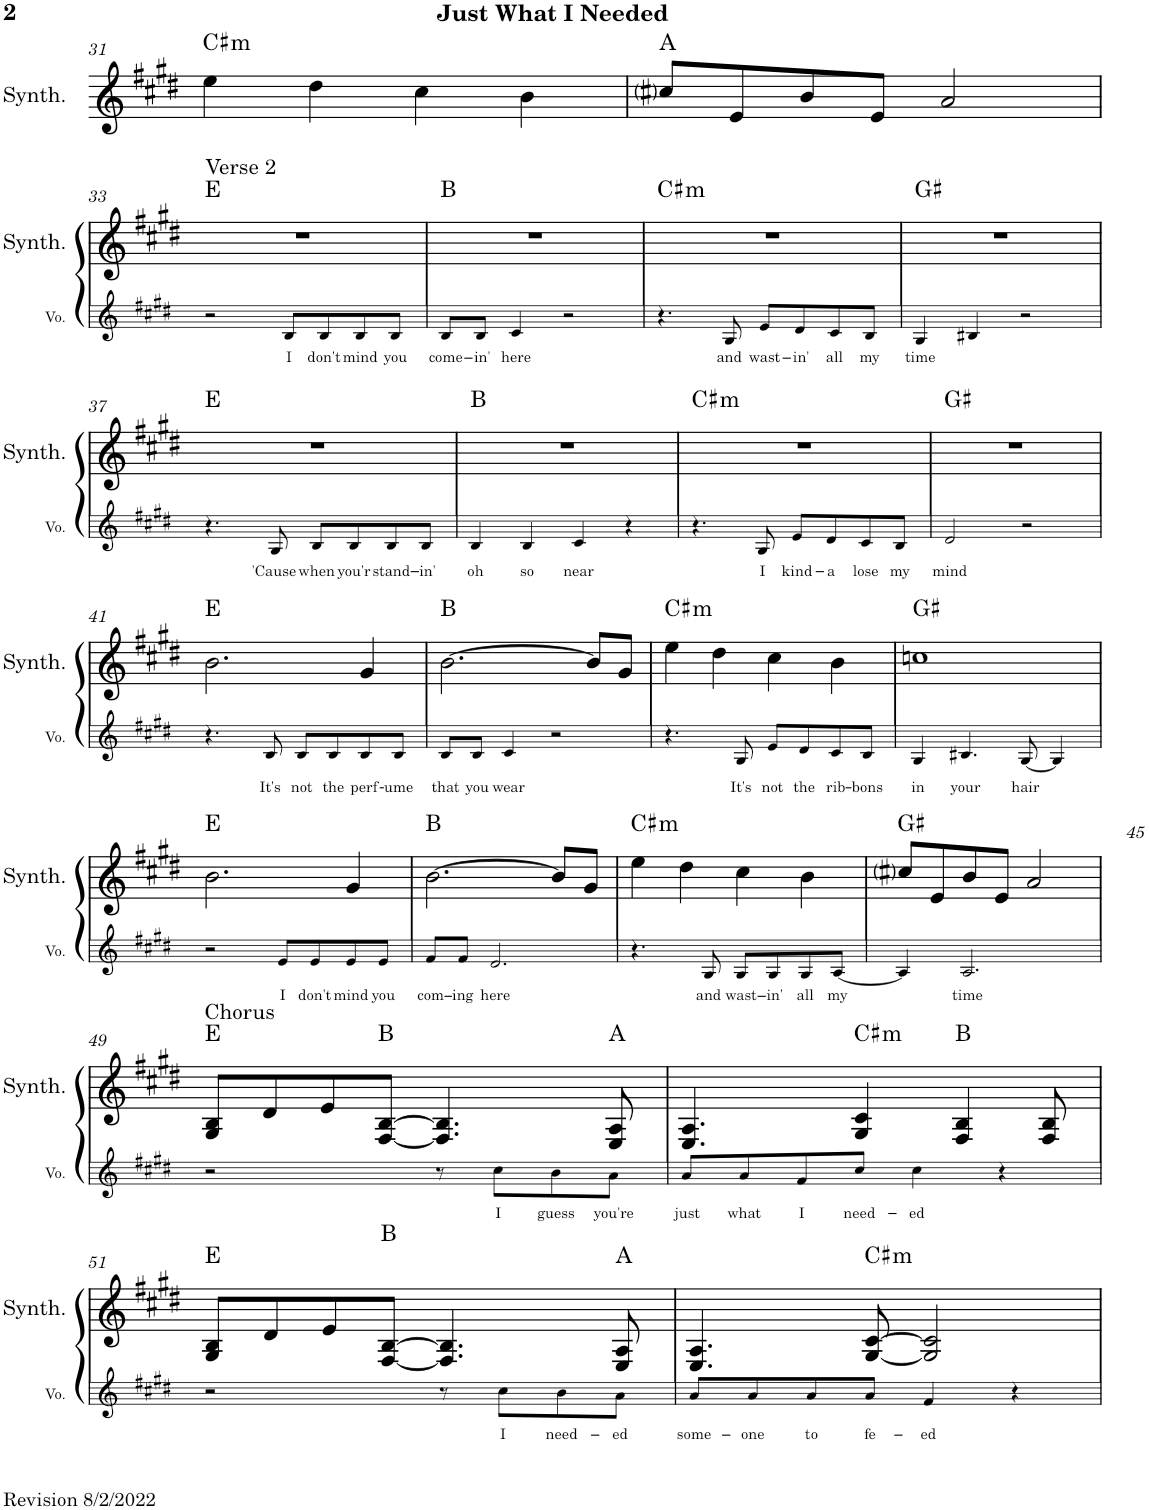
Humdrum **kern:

**kern	**text	**kern	**harte
*part2	*part2	*part1	*part1
*staff2	*staff2	*staff1	*
*I"Voice	*	*I"Square Synthesizer	*
*I'Vo.	*	*I'Synth.	*
!!LO:PB:g=z
*clefG2	*	*clefG2	*
*k[f#c#g#d#]	*	*k[f#c#g#d#]	*
*M4/4	*	*M4/4	*
=31	=31	=31	=31
!	!	!	!LO:H:kt=m
1r	.	4ee\	C#:min
.	.	4dd#\	.
.	.	4cc#\	.
.	.	4b\	.
=32	=32	=32	=32
1r	.	8cc#i/L	A:maj
.	.	8e/	.
.	.	8b/	.
.	.	8e/J	.
.	.	2a/	.
!!LO:LB:g=z
=33	=33	=33	=33
!	!	!LO:TX:a:t=Verse 2	!
2r	.	1r	E:maj
!	!LO:LY:b	!	!
8B/L	I	.	.
!	!LO:LY:b	!	!
8B/	don't	.	.
!	!LO:LY:b	!	!
8B/	mind	.	.
!	!LO:LY:b	!	!
8B/J	you	.	.
=34	=34	=34	=34
!	!LO:LY:b	!	!
8B/L	come-	1r	B:maj
!	!LO:LY:b	!	!
8B/J	-in'	.	.
!	!LO:LY:b	!	!
4c#/	here	.	.
2r	.	.	.
=35	=35	=35	=35
!	!	!	!LO:H:kt=m
4.r	.	1r	C#:min
!	!LO:LY:b	!	!
8G#/	and	.	.
!	!LO:LY:b	!	!
8e/L	wast-	.	.
!	!LO:LY:b	!	!
8d#/	-in'	.	.
!	!LO:LY:b	!	!
8c#/	all	.	.
!	!LO:LY:b	!	!
8B/J	my	.	.
=36	=36	=36	=36
!	!LO:LY:b	!	!
4G#/	time	1r	G#:maj
4B#X/	.	.	.
2r	.	.	.
!!LO:LB:g=z
=37	=37	=37	=37
4.r	.	1r	E:maj
!	!LO:LY:b	!	!
8G#/	'Cause	.	.
!	!LO:LY:b	!	!
8B/L	when	.	.
!	!LO:LY:b	!	!
8B/	you'r	.	.
!	!LO:LY:b	!	!
8B/	stand-	.	.
!	!LO:LY:b	!	!
8B/J	-in'	.	.
=38	=38	=38	=38
!	!LO:LY:b	!	!
4B/	oh	1r	B:maj
!	!LO:LY:b	!	!
4B/	so	.	.
!	!LO:LY:b	!	!
4c#/	near	.	.
4r	.	.	.
=39	=39	=39	=39
!	!	!	!LO:H:kt=m
4.r	.	1r	C#:min
!	!LO:LY:b	!	!
8G#/	I	.	.
!	!LO:LY:b	!	!
8e/L	kind-	.	.
!	!LO:LY:b	!	!
8d#/	-a	.	.
!	!LO:LY:b	!	!
8c#/	lose	.	.
!	!LO:LY:b	!	!
8B/J	my	.	.
=40	=40	=40	=40
!	!LO:LY:b	!	!
2d#/	mind	1r	G#:maj
2r	.	.	.
!!LO:LB:g=z
=41	=41	=41	=41
4.r	.	2.b\	E:maj
!	!LO:LY:b	!	!
8B/	It's	.	.
!	!LO:LY:b	!	!
8B/L	not	.	.
!	!LO:LY:b	!	!
8B/	the	.	.
!	!LO:LY:b	!	!
8B/	perf-	4g#/	.
!	!LO:LY:b	!	!
8B/J	-ume	.	.
=42	=42	=42	=42
!	!LO:LY:b	!	!
8B/L	that	[2.b\	B:maj
!	!LO:LY:b	!	!
8B/J	you	.	.
!	!LO:LY:b	!	!
4c#/	wear	.	.
2r	.	.	.
.	.	8b/L]	.
.	.	8g#/J	.
=43	=43	=43	=43
!	!	!	!LO:H:kt=m
4.r	.	4ee\	C#:min
.	.	4dd#\	.
!	!LO:LY:b	!	!
8G#/	It's	.	.
!	!LO:LY:b	!	!
8e/L	not	4cc#\	.
!	!LO:LY:b	!	!
8d#/	the	.	.
!	!LO:LY:b	!	!
8c#/	rib-	4b\	.
!	!LO:LY:b	!	!
8B/J	-bons	.	.
=44	=44	=44	=44
!	!LO:LY:b	!	!
4G#/	in	1ccn	G#:maj
!	!LO:LY:b	!	!
4.B#X/	your	.	.
!	!LO:LY:b	!	!
[8G#/	hair	.	.
4G#/]	.	.	.
!!LO:LB:g=z
=45	=45	=45	=45
2r	.	2.b\	E:maj
!	!LO:LY:b	!	!
8e/L	I	.	.
!	!LO:LY:b	!	!
8e/	don't	.	.
!	!LO:LY:b	!	!
8e/	mind	4g#/	.
!	!LO:LY:b	!	!
8e/J	you	.	.
=46	=46	=46	=46
!	!LO:LY:b	!	!
8f#/L	com-	[2.b\	B:maj
!	!LO:LY:b	!	!
8f#/J	-ing	.	.
!	!LO:LY:b	!	!
2.d#/	here	.	.
.	.	8b/L]	.
.	.	8g#/J	.
=47	=47	=47	=47
!	!	!	!LO:H:kt=m
4.r	.	4ee\	C#:min
.	.	4dd#\	.
!	!LO:LY:b	!	!
8G#/	and	.	.
!	!LO:LY:b	!	!
8G#/L	wast-	4cc#\	.
!	!LO:LY:b	!	!
8G#/	-in'	.	.
!	!LO:LY:b	!	!
8G#/	all	4b\	.
!	!LO:LY:b	!	!
[8A/J	my	.	.
=48	=48	=48	=48
4A/]	.	8cc#i/L	G#:maj
.	.	8e/	.
!	!LO:LY:b	!	!
2.A/	time	8b/	.
.	.	8e/J	.
.	.	2a/	.
!!LO:LB:g=z
=49	=49	=49	=49
!	!	!LO:TX:a:t=Chorus	!
2r	.	8G#/ 8B/L	E:maj
.	.	8d#/	.
.	.	8e/	.
.	.	[8F#/ [8B/J	B:maj
8r	.	4.F#/] 4.B/]	.
!	!LO:LY:b	!	!
8cc#\L	I	.	.
!	!LO:LY:b	!	!
8b\	guess	.	.
!	!LO:LY:b	!	!
8a\J	you're	8E/ 8A/	A:maj
=50	=50	=50	=50
!	!LO:LY:b	!	!
8a/L	just	4.E/ 4.A/	.
!	!LO:LY:b	!	!
8a/	what	.	.
!	!LO:LY:b	!	!
8f#/	I	.	.
!	!LO:LY:b	!	!LO:H:kt=m
8cc#/J	need-	4G#/ 4c#/	C#:min
!	!LO:LY:b	!	!
4cc#\	-ed	.	.
.	.	4F#/ 4B/	B:maj
4r	.	.	.
.	.	8F#/ 8B/	.
!!LO:LB:g=z
=51	=51	=51	=51
2r	.	8G#/ 8B/L	E:maj
.	.	8d#/	.
.	.	8e/	.
!	!	!	!LO:H:n=1:kt=N.C.
.	.	[8F#/ [8B/J	N B:maj
8r	.	4.F#/] 4.B/]	.
!	!LO:LY:b	!	!
8cc#\L	I	.	.
!	!LO:LY:b	!	!
8b\	need-	.	.
!	!LO:LY:b	!	!
8a\J	-ed	8E/ 8A/	A:maj
=52	=52	=52	=52
!	!LO:LY:b	!	!
8a/L	some-	4.E/ 4.A/	.
!	!LO:LY:b	!	!
8a/	-one	.	.
!	!LO:LY:b	!	!
8a/	to	.	.
!	!LO:LY:b	!	!LO:H:kt=m
8a/J	fe-	[8G#/ [8c#/	C#:min
!	!LO:LY:b	!	!
4f#/	-ed	2G#/] 2c#/]	.
4r	.	.	.
=	=	=	=
*-	*-	*-	*-
